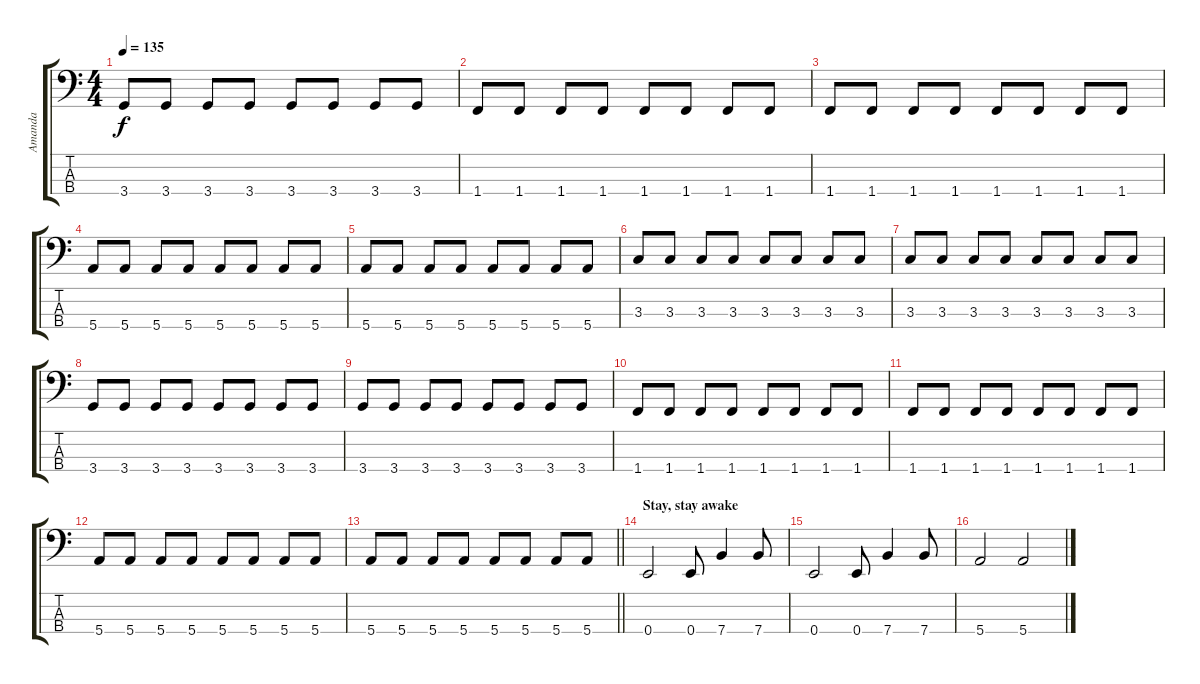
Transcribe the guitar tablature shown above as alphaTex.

\track ("Amanda" "Amanda") {instrument electricbassfinger}
\staff {score tabs}
\tuning (G2 D2 A1 E1) {hide}
\ts (4 4)
\tempo 135
\clef f4
\ks c
3.4.8{dy f} 3.4.8 3.4.8 3.4.8 3.4.8 3.4.8 3.4.8 3.4.8 |
1.4.8 1.4.8 1.4.8 1.4.8 1.4.8 1.4.8 1.4.8 1.4.8 |
1.4.8 1.4.8 1.4.8 1.4.8 1.4.8 1.4.8 1.4.8 1.4.8 |
5.4.8 5.4.8 5.4.8 5.4.8 5.4.8 5.4.8 5.4.8 5.4.8 |
5.4.8 5.4.8 5.4.8 5.4.8 5.4.8 5.4.8 5.4.8 5.4.8 |
3.3.8 3.3.8 3.3.8 3.3.8 3.3.8 3.3.8 3.3.8 3.3.8 |
3.3.8 3.3.8 3.3.8 3.3.8 3.3.8 3.3.8 3.3.8 3.3.8 |
3.4.8 3.4.8 3.4.8 3.4.8 3.4.8 3.4.8 3.4.8 3.4.8 |
3.4.8 3.4.8 3.4.8 3.4.8 3.4.8 3.4.8 3.4.8 3.4.8 |
1.4.8 1.4.8 1.4.8 1.4.8 1.4.8 1.4.8 1.4.8 1.4.8 |
1.4.8 1.4.8 1.4.8 1.4.8 1.4.8 1.4.8 1.4.8 1.4.8 |
5.4.8 5.4.8 5.4.8 5.4.8 5.4.8 5.4.8 5.4.8 5.4.8 |
\barLineRight lightlight
5.4.8 5.4.8 5.4.8 5.4.8 5.4.8 5.4.8 5.4.8 5.4.8 |
\section ("" "Stay, stay awake")
0.4.2 0.4.8 7.4.4 7.4.8 |
0.4.2 0.4.8 7.4.4 7.4.8 |
5.4.2 5.4.2
